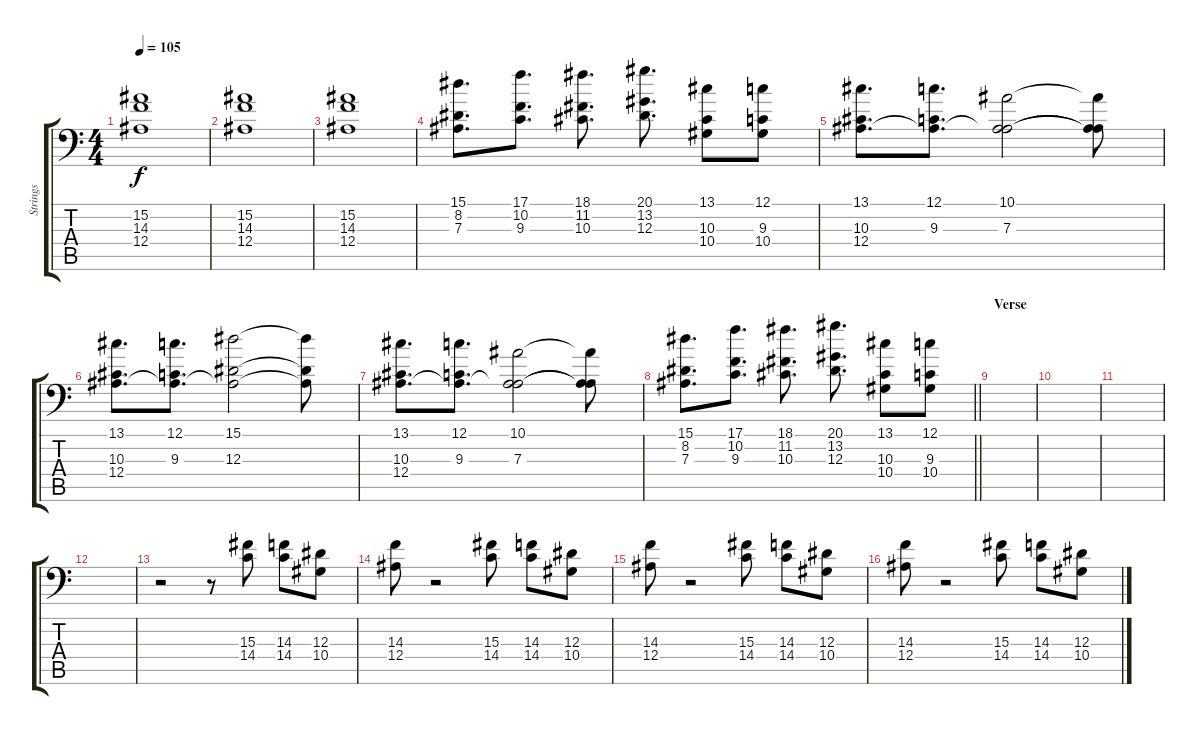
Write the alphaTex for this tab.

\track ("Strings" "Strings") {instrument stringensemble2}
\staff {score tabs}
\tuning (C4 G3 Eb3 Bb2 F2 Bb1) {hide}
\ts (4 4)
\tempo 105
\clef f4
\ks c
(15.2 14.3 12.4).1{dy f} |
(15.2 14.3 12.4).1 |
(15.2 14.3 12.4).1 |
(15.1 8.2 7.3).8{d} (17.1 10.2 9.3).8{d} (18.1 11.2 10.3).8{d} (20.1 13.2 12.3).8{d} (13.1 10.3 10.4).8 (12.1 9.3 10.4).8 |
(13.1 10.3 12.4).8{d} (12.1 9.3 12.4{t}).8{d} (10.1 7.3 12.4{t}).2 (10.1{t} 7.3{t} 12.4{t}).8 |
(13.1 10.3 12.4).8{d} (12.1 9.3 12.4{t}).8{d} (15.1 12.3 12.4{t}).2 (15.1{t} 12.3{t} 12.4{t}).8 |
(13.1 10.3 12.4).8{d} (12.1 9.3 12.4{t}).8{d} (10.1 7.3 12.4{t}).2 (10.1{t} 7.3{t} 12.4{t}).8 |
\barLineRight lightlight
(15.1 8.2 7.3).8{d} (17.1 10.2 9.3).8{d} (18.1 11.2 10.3).8{d} (20.1 13.2 12.3).8{d} (13.1 10.3 10.4).8 (12.1 9.3 10.4).8 |
\section ("" "Verse")
|
|
|
|
r.2 r.8 (15.3 14.4).8 (14.3 14.4).8 (12.3 10.4).8 |
(14.3 12.4).8 r.2 (15.3 14.4).8 (14.3 14.4).8 (12.3 10.4).8 |
(14.3 12.4).8 r.2 (15.3 14.4).8 (14.3 14.4).8 (12.3 10.4).8 |
(14.3 12.4).8 r.2 (15.3 14.4).8 (14.3 14.4).8 (12.3 10.4).8
